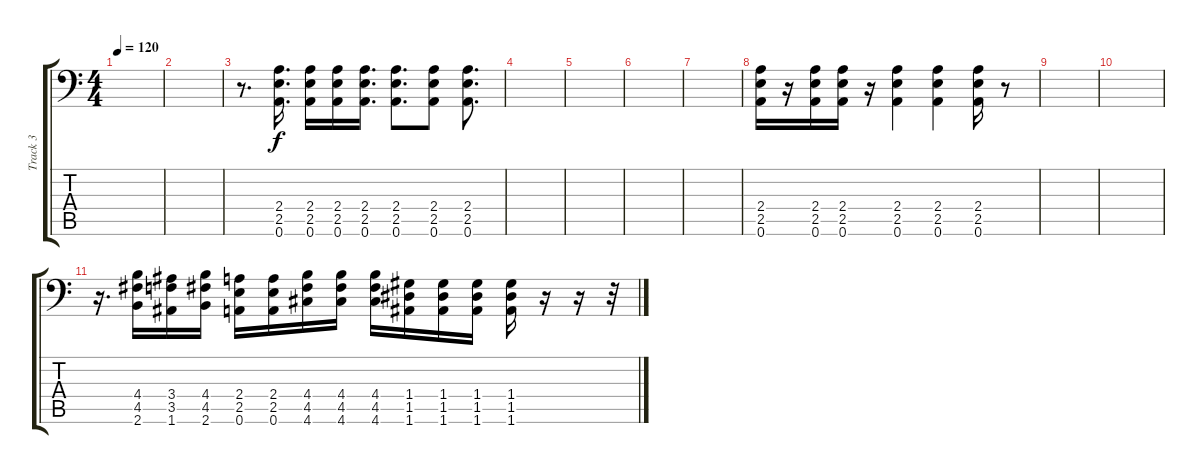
\track ("Track 3" "Track 3") {instrument distortionguitar}
\staff {score tabs}
\tuning (A3 E3 C3 G2 D2 A1) {hide}
\ts (4 4)
\tempo 120
\clef f4
\ks c
|
|
r.8{d} (2.4 2.5 0.6).16{d} (2.4 2.5 0.6).16 (2.4 2.5 0.6).16 (2.4 2.5 0.6).16{d} (2.4 2.5 0.6).8{d} (2.4 2.5 0.6).8 (2.4 2.5 0.6).8{d} |
|
|
|
|
(2.4 2.5 0.6).16 r.16 (2.4 2.5 0.6).16 (2.4 2.5 0.6).16 r.16 (2.4 2.5 0.6).4 (2.4 2.5 0.6).4 (2.4 2.5 0.6).16 r.8 |
|
|
r.16{d} (4.4 4.5 2.6).16 (3.4 3.5 1.6).16 (4.4 4.5 2.6).16 (2.4 2.5 0.6).16 (2.4 2.5 0.6).16 (4.4 4.5 4.6).16 (4.4 4.5 4.6).16 (4.4 4.5 4.6).16 (1.4 1.5 1.6).16 (1.4 1.5 1.6).16 (1.4 1.5 1.6).16 (1.4 1.5 1.6).16 r.16 r.16 r.32
